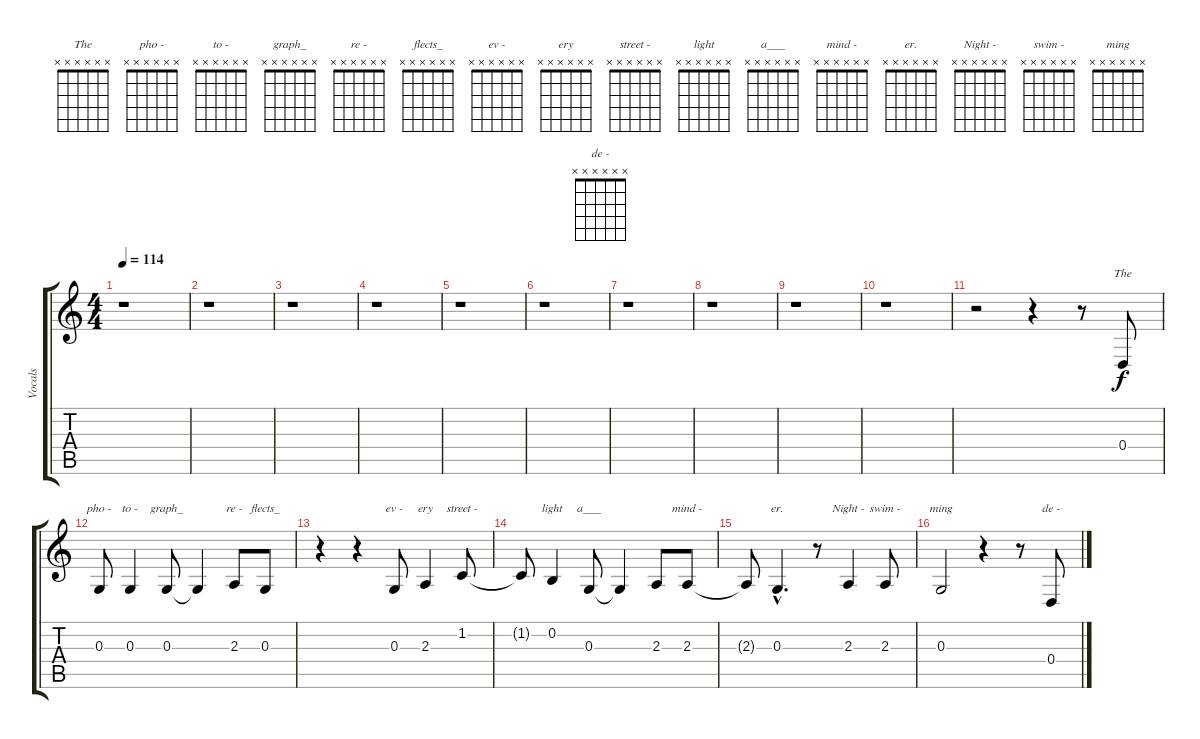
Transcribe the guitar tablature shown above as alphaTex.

\track ("Vocals" "Vocals") {instrument fx3crystal}
\staff {score tabs}
\tuning (E4 B3 G3 D3 A2 E2) {hide}
\chord ("The" x x x x x x) {firstfret 0}
\chord ("pho - " x x x x x x) {firstfret 0}
\chord ("to - " x x x x x x) {firstfret 0}
\chord ("graph_" x x x x x x) {firstfret 0}
\chord ("re - " x x x x x x) {firstfret 0}
\chord ("flects_" x x x x x x) {firstfret 0}
\chord ("ev - " x x x x x x) {firstfret 0}
\chord ("ery" x x x x x x) {firstfret 0}
\chord ("street - " x x x x x x) {firstfret 0}
\chord ("light" x x x x x x) {firstfret 0}
\chord ("a___" x x x x x x) {firstfret 0}
\chord ("mind - " x x x x x x) {firstfret 0}
\chord ("er." x x x x x x) {firstfret 0}
\chord ("Night - " x x x x x x) {firstfret 0}
\chord ("swim -" x x x x x x) {firstfret 0}
\chord ("ming" x x x x x x) {firstfret 0}
\chord ("de - " x x x x x x) {firstfret 0}
\ts (4 4)
\tempo 114
\clef g2
\ks c
r.1{dy f} |
r.1 |
r.1 |
r.1 |
r.1 |
r.1 |
r.1 |
r.1 |
r.1 |
r.1 |
r.2 r.4 r.8 0.4.8{ch "The"} |
0.3.8{ch "pho - "} 0.3.4{ch "to - "} 0.3.8{ch "graph_"} 0.3{t}.4 2.3.8{ch "re - "} 0.3.8{ch "flects_"} |
r.4 r.4 0.3.8{ch "ev - "} 2.3.4{ch "ery"} 1.2.8{ch "street - "} |
1.2{t}.8 0.2.4{ch "light"} 0.3.8{ch "a___"} 0.3{t}.4 2.3.8 2.3.8{ch "mind - "} |
2.3{t}.8 0.3{hac}.4{d ch "er."} r.8 2.3.4{ch "Night - "} 2.3.8{ch "swim -"} |
0.3.2{ch "ming"} r.4 r.8 0.4.8{ch "de - "}
